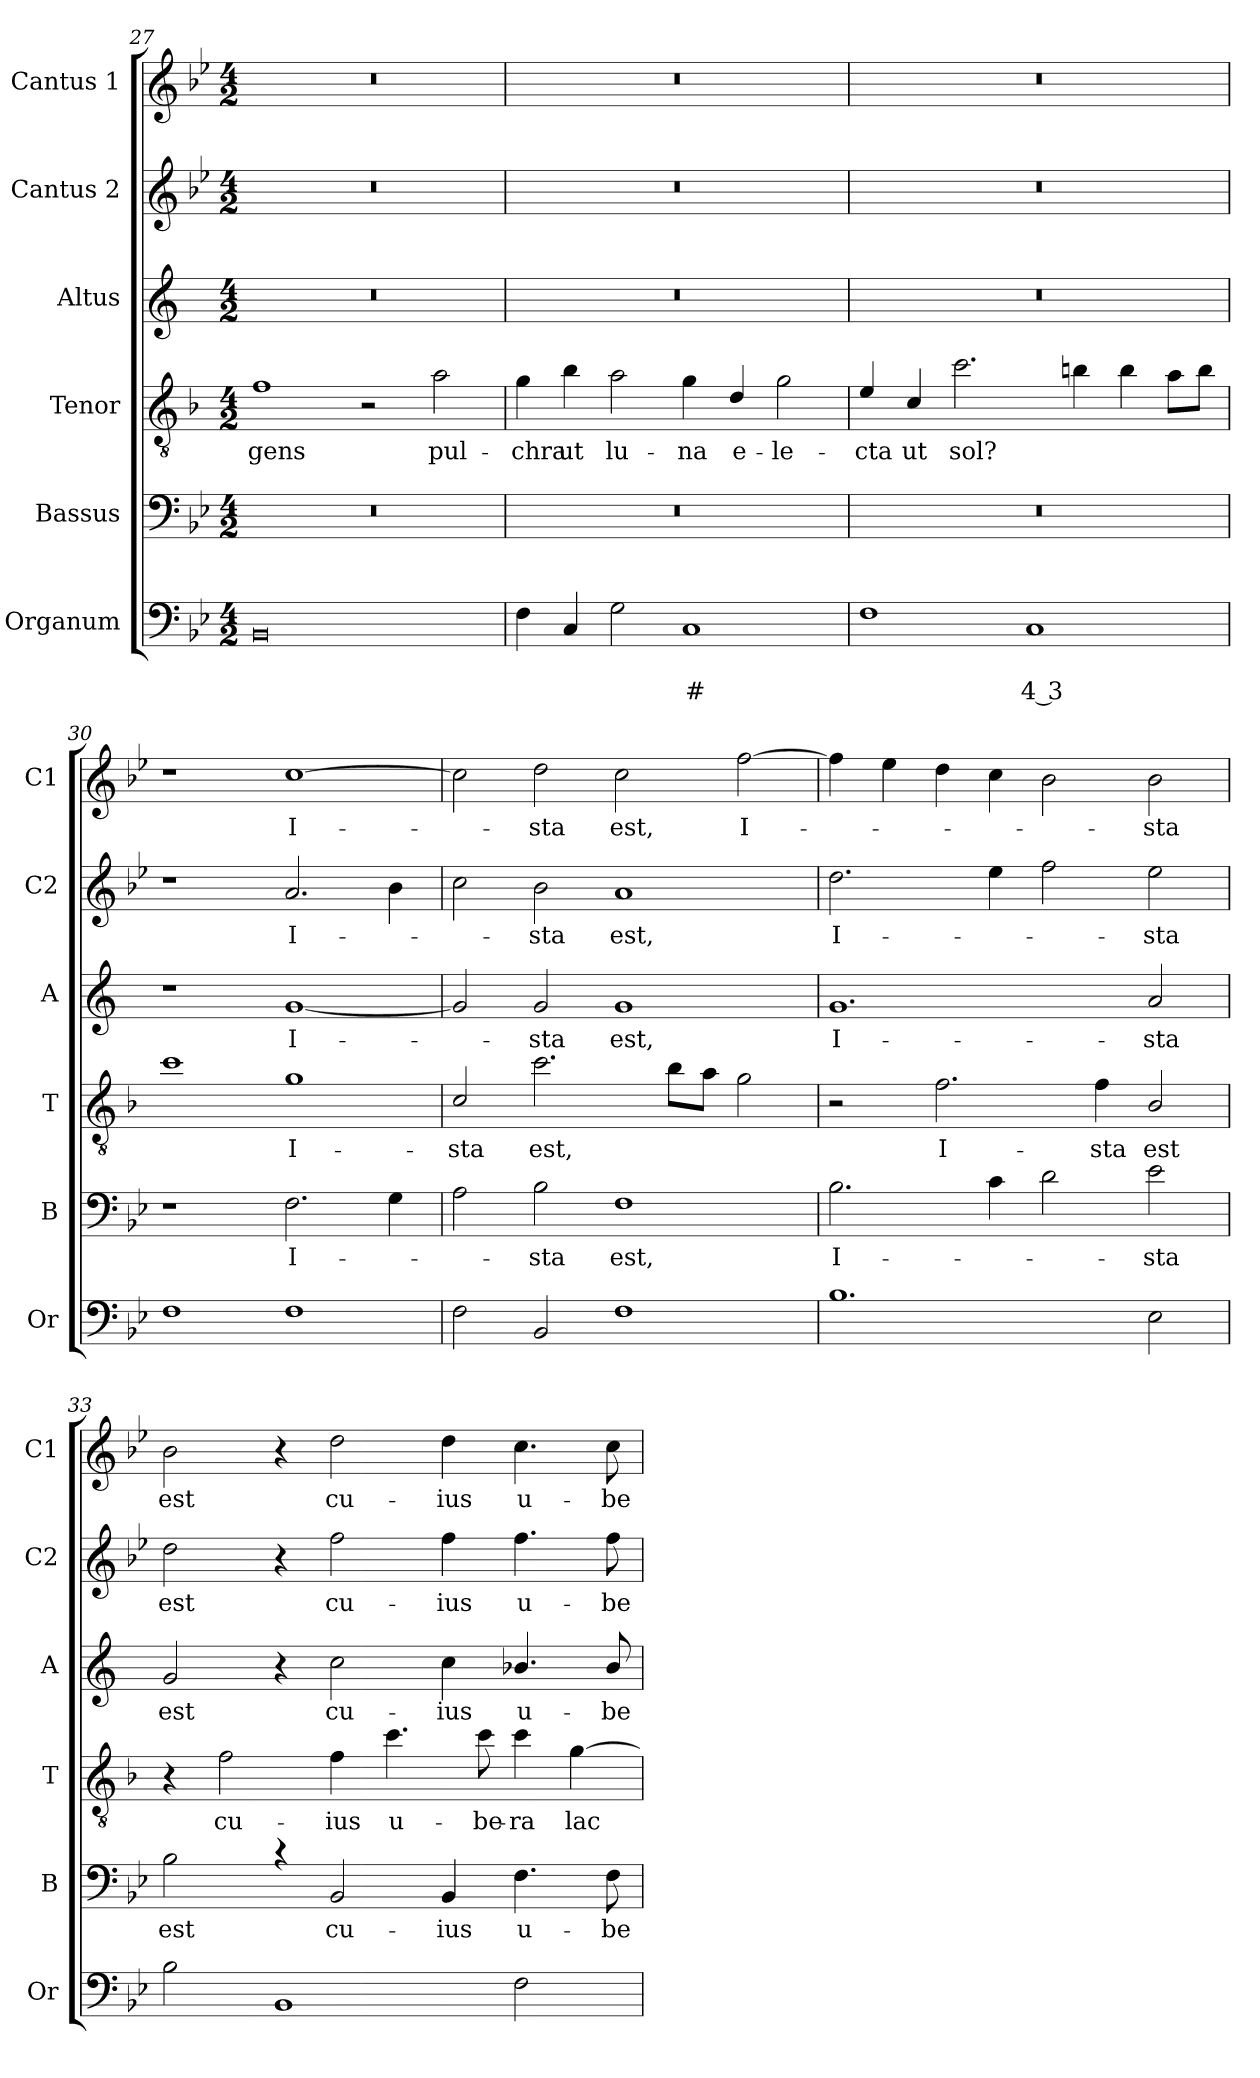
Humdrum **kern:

**kern	**text	**text	**kern	**text	**kern	**text	**kern	**text	**kern	**text	**kern	**text
*part6	*part6	*part6	*part5	*part5	*part4	*part4	*part3	*part3	*part2	*part2	*part1	*part1
*staff6	*staff6	*staff6	*staff5	*staff5	*staff4	*staff4	*staff3	*staff3	*staff2	*staff2	*staff1	*staff1
*I"Organum	*	*	*I"Bassus	*	*I"Tenor	*	*I"Altus	*	*I"Cantus 2	*	*I"Cantus 1	*
*I'Or	*	*	*I'B	*	*I'T	*	*I'A	*	*I'C2	*	*I'C1	*
*clefF4	*	*	*clefF4	*	*clefGv2	*	*clefG2	*	*clefG2	*	*clefG2	*
*	*	*	*	*	*ITrd4c7	*	*ITrd1c2	*	*	*	*	*
*k[b-e-]	*	*	*k[b-e-]	*	*k[b-e-]	*	*k[b-e-]	*	*k[b-e-]	*	*k[b-e-]	*
*B-:	*	*	*B-:	*	*B-:	*	*B-:	*	*B-:	*	*B-:	*
*M4/2	*	*	*M4/2	*	*M4/2	*	*M4/2	*	*M4/2	*	*M4/2	*
=27	=27	=27	=27	=27	=27	=27	=27	=27	=27	=27	=27	=27
!	!	!	!	!	!	!LO:LY:b	!	!	!	!	!	!
0BB-	.	.	0r	.	1B-	-gens	0r	.	0r	.	0r	.
.	.	.	.	.	2r	.	.	.	.	.	.	.
!	!	!	!	!	!	!LO:LY:b	!	!	!	!	!	!
.	.	.	.	.	2d\	pul-	.	.	.	.	.	.
=28	=28	=28	=28	=28	=28	=28	=28	=28	=28	=28	=28	=28
!	!	!	!	!	!	!LO:LY:b	!	!	!	!	!	!
4F\	.	.	0r	.	4c\	-chra	0r	.	0r	.	0r	.
!	!	!	!	!	!	!LO:LY:b	!	!	!	!	!	!
4C/	.	.	.	.	4e-\	ut	.	.	.	.	.	.
!	!	!	!	!	!	!LO:LY:b	!	!	!	!	!	!
2G\	.	.	.	.	2d\	lu-	.	.	.	.	.	.
!	!	!LO:LY:b	!	!	!	!LO:LY:b	!	!	!	!	!	!
1C	.	#	.	.	4c\	-na	.	.	.	.	.	.
!	!	!	!	!	!	!LO:LY:b	!	!	!	!	!	!
.	.	.	.	.	4G/	e-	.	.	.	.	.	.
!	!	!	!	!	!	!LO:LY:b	!	!	!	!	!	!
.	.	.	.	.	2c\	-le-	.	.	.	.	.	.
=29	=29	=29	=29	=29	=29	=29	=29	=29	=29	=29	=29	=29
!	!	!	!	!	!	!LO:LY:b	!	!	!	!	!	!
1F	.	.	0r	.	4A/	-cta	0r	.	0r	.	0r	.
!	!	!	!	!	!	!LO:LY:b	!	!	!	!	!	!
.	.	.	.	.	4F/	ut	.	.	.	.	.	.
!	!	!	!	!	!	!LO:LY:b	!	!	!	!	!	!
.	.	.	.	.	2.f\	sol?	.	.	.	.	.	.
!	!	!LO:LY:b	!	!	!	!	!	!	!	!	!	!
1C	.	4 3	.	.	.	.	.	.	.	.	.	.
.	.	.	.	.	4en\	.	.	.	.	.	.	.
.	.	.	.	.	4e\	.	.	.	.	.	.	.
.	.	.	.	.	8d\L	.	.	.	.	.	.	.
.	.	.	.	.	8e\J	.	.	.	.	.	.	.
!!LO:LB:g=z
=30	=30	=30	=30	=30	=30	=30	=30	=30	=30	=30	=30	=30
1F	.	.	1r	.	1f	.	1r	.	1r	.	1r	.
!	!	!	!	!LO:LY:b	!	!LO:LY:b	!	!LO:LY:b	!	!LO:LY:b	!	!LO:LY:b
1F	.	.	2.F\	I-	1c	I-	[1f	I-	2.a/	I-	[1cc	I-
.	.	.	4G\	.	.	.	.	.	4b-\	.	.	.
=31	=31	=31	=31	=31	=31	=31	=31	=31	=31	=31	=31	=31
!	!	!	!	!	!	!LO:LY:b	!	!	!	!	!	!
2F\	.	.	2A\	.	2F/	-sta	2f/]	.	2cc\	.	2cc\]	.
!	!	!	!	!LO:LY:b	!	!LO:LY:b	!	!LO:LY:b	!	!LO:LY:b	!	!LO:LY:b
2BB-/	.	.	2B-\	-sta	2.f\	est,	2f/	-sta	2b-\	-sta	2dd\	-sta
!	!	!	!	!LO:LY:b	!	!	!	!LO:LY:b	!	!LO:LY:b	!	!LO:LY:b
1F	.	.	1F	est,	.	.	1f	est,	1a	est,	2cc\	est,
.	.	.	.	.	8e-\L	.	.	.	.	.	.	.
.	.	.	.	.	8d\J	.	.	.	.	.	.	.
!	!	!	!	!	!	!	!	!	!	!	!	!LO:LY:b
.	.	.	.	.	2c\	.	.	.	.	.	[2ff\	I-
=32	=32	=32	=32	=32	=32	=32	=32	=32	=32	=32	=32	=32
!	!	!	!	!LO:LY:b	!	!	!	!LO:LY:b	!	!LO:LY:b	!	!
1.B-	.	.	2.B-\	I-	2r	.	1.f	I-	2.dd\	I-	4ff\]	.
.	.	.	.	.	.	.	.	.	.	.	4ee-\	.
!	!	!	!	!	!	!LO:LY:b	!	!	!	!	!	!
.	.	.	.	.	2.B-\	I-	.	.	.	.	4dd\	.
.	.	.	4c\	.	.	.	.	.	4ee-\	.	4cc\	.
.	.	.	2d\	.	.	.	.	.	2ff\	.	2b-\	.
!	!	!	!	!	!	!LO:LY:b	!	!	!	!	!	!
.	.	.	.	.	4B-\	-sta	.	.	.	.	.	.
!	!	!	!	!LO:LY:b	!	!LO:LY:b	!	!LO:LY:b	!	!LO:LY:b	!	!LO:LY:b
2E-\	.	.	2e-\	-sta	2E-/	est	2g/	-sta	2ee-\	-sta	2b-\	-sta
=33	=33	=33	=33	=33	=33	=33	=33	=33	=33	=33	=33	=33
!	!	!	!	!LO:LY:b	!	!	!	!LO:LY:b	!	!LO:LY:b	!	!LO:LY:b
2B-\	.	.	2B-\	est	4r	.	2f/	est	2dd\	est	2b-\	est
!	!	!	!	!	!	!LO:LY:b	!	!	!	!	!	!
.	.	.	.	.	2B-\	cu-	.	.	.	.	.	.
1BB-	.	.	4rB	.	.	.	4r	.	4r	.	4r	.
!	!	!	!	!LO:LY:b	!	!LO:LY:b	!	!LO:LY:b	!	!LO:LY:b	!	!LO:LY:b
.	.	.	2BB-/	cu-	4B-\	-ius	2b-\	cu-	2ff\	cu-	2dd\	cu-
!	!	!	!	!	!	!LO:LY:b	!	!	!	!	!	!
.	.	.	.	.	4.f\	u-	.	.	.	.	.	.
!	!	!	!	!LO:LY:b	!	!	!	!LO:LY:b	!	!LO:LY:b	!	!LO:LY:b
.	.	.	4BB-/	-ius	.	.	4b-\	-ius	4ff\	-ius	4dd\	-ius
!	!	!	!	!	!	!LO:LY:b	!	!	!	!	!	!
.	.	.	.	.	8f\	-be-	.	.	.	.	.	.
!	!	!	!	!LO:LY:b	!	!LO:LY:b	!	!LO:LY:b	!	!LO:LY:b	!	!LO:LY:b
2F\	.	.	4.F\	u-	4f\	-ra	4.a-X/	u-	4.ff\	u-	4.cc\	u-
!	!	!	!	!	!	!LO:LY:b	!	!	!	!	!	!
.	.	.	.	.	[4c\	lac-	.	.	.	.	.	.
!	!	!	!	!LO:LY:b	!	!	!	!LO:LY:b	!	!LO:LY:b	!	!LO:LY:b
.	.	.	8F\	-be-	.	.	8a-/	-be-	8ff\	-be-	8cc\	-be-
=	=	=	=	=	=	=	=	=	=	=	=	=
*-	*-	*-	*-	*-	*-	*-	*-	*-	*-	*-	*-	*-
